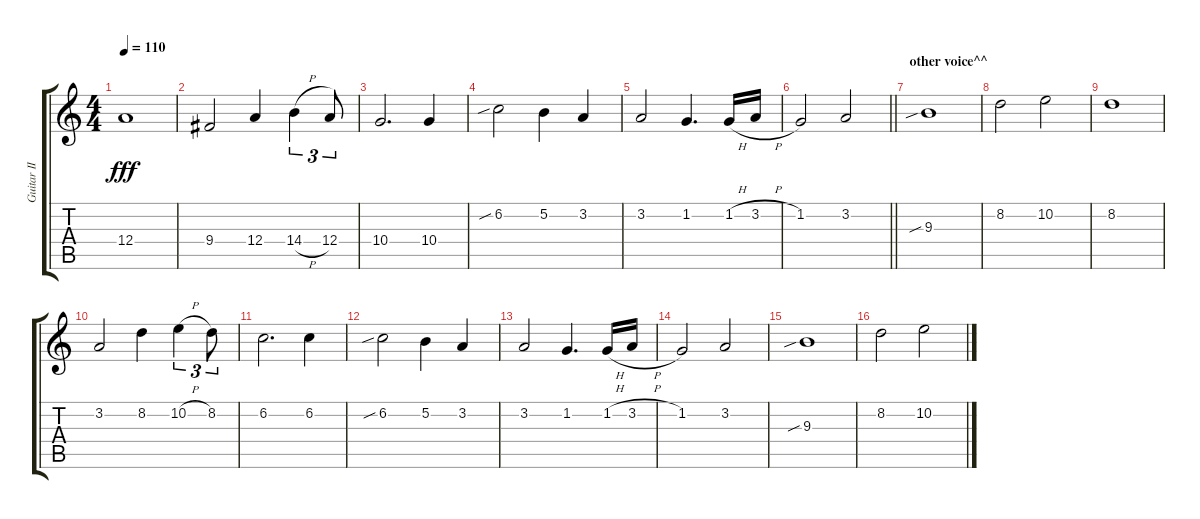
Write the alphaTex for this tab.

\track ("Guitar II" "Guitar II") {instrument distortionguitar}
\staff {score tabs}
\tuning (B3 Gb3 D3 A2 E2 B1) {hide}
\ts (4 4)
\tempo 110
\clef g2
\ks c
12.4.1{dy fff} |
9.4.2 12.4.4 14.4{h}.4{tu (3 2)} 12.4.8{tu (3 2)} |
10.4.2{d} 10.4.4 |
6.2{sib}.2 5.2.4 3.2.4 |
3.2.2 1.2.4{d} 1.2{h}.16 3.2{h}.16 |
\barLineRight lightlight
1.2.2 3.2.2 |
\section ("" "other voice^^")
9.3{sib}.1 |
8.2.2 10.2.2 |
8.2.1 |
3.2.2 8.2.4 10.2{h}.4{tu (3 2)} 8.2.8{tu (3 2)} |
6.2.2{d} 6.2.4 |
6.2{sib}.2 5.2.4 3.2.4 |
3.2.2 1.2.4{d} 1.2{h}.16 3.2{h}.16 |
1.2.2 3.2.2 |
9.3{sib}.1 |
8.2.2 10.2.2
